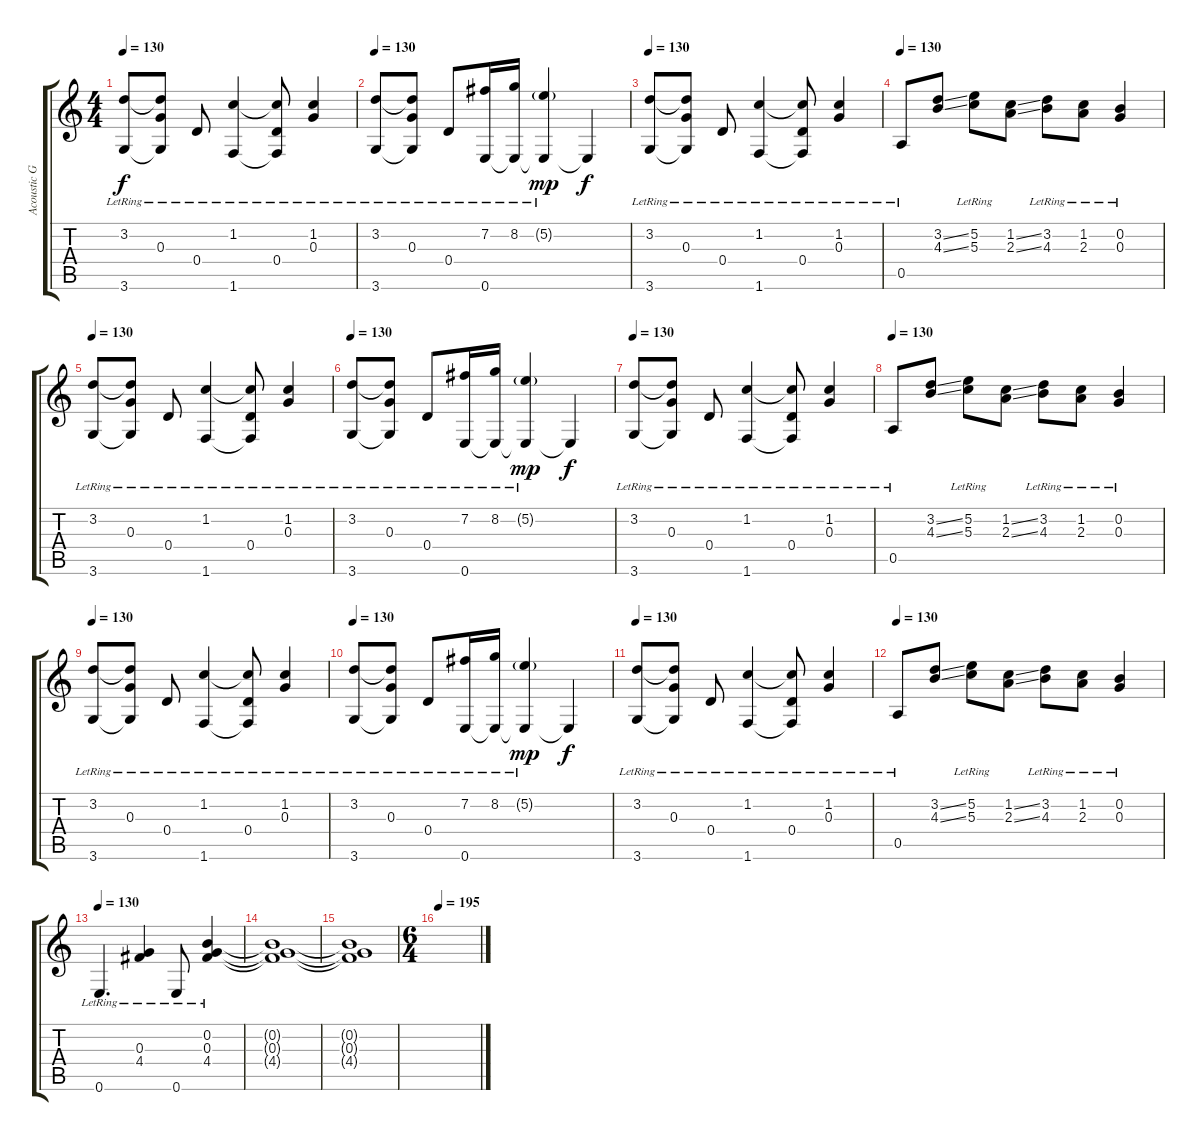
\track ("Acoustic Guitar" "Acoustic G") {instrument acousticguitarsteel}
\staff {score tabs}
\tuning (E4 B3 G3 D3 A2 E2) {hide}
\ts (4 4)
\tempo 130
\clef g2
\ks c
(3.2{lr} 3.6{lr}).8{dy f} (3.2{t} 0.3{lr} 3.6{t}).8 0.4{lr}.8 (1.2{lr} 1.6{lr}).4 (1.2{t} 0.4{lr} 1.6{t}).8 (1.2{lr} 0.3{lr}).4 |
\tempo 130
(3.2{lr} 3.6{lr}).8 (3.2{t} 0.3{lr} 3.6{t}).8 0.4{lr}.8 (7.2{lr} 0.6{lr}).16 (8.2{lr} 0.6{t}).16 (5.2{g lr} 0.6{t}).4{dy mp} 0.6{t}.4{dy f} |
\tempo 130
(3.2{lr} 3.6{lr}).8 (3.2{t} 0.3{lr} 3.6{t}).8 0.4{lr}.8 (1.2{lr} 1.6{lr}).4 (1.2{t} 0.4{lr} 1.6{t}).8 (1.2{lr} 0.3{lr}).4 |
\tempo 130
0.5{lr}.8 (3.2{ss} 4.3{ss}).8 (5.2{lr} 5.3{lr}).8 (1.2{ss} 2.3{ss}).8 (3.2{lr} 4.3{lr}).8 (1.2{lr} 2.3{lr}).8 (0.2{lr} 0.3{lr}).4 |
\tempo 130
(3.2{lr} 3.6{lr}).8 (3.2{t} 0.3{lr} 3.6{t}).8 0.4{lr}.8 (1.2{lr} 1.6{lr}).4 (1.2{t} 0.4{lr} 1.6{t}).8 (1.2{lr} 0.3{lr}).4 |
\tempo 130
(3.2{lr} 3.6{lr}).8 (3.2{t} 0.3{lr} 3.6{t}).8 0.4{lr}.8 (7.2{lr} 0.6{lr}).16 (8.2{lr} 0.6{t}).16 (5.2{g lr} 0.6{t}).4{dy mp} 0.6{t}.4{dy f} |
\tempo 130
(3.2{lr} 3.6{lr}).8 (3.2{t} 0.3{lr} 3.6{t}).8 0.4{lr}.8 (1.2{lr} 1.6{lr}).4 (1.2{t} 0.4{lr} 1.6{t}).8 (1.2{lr} 0.3{lr}).4 |
\tempo 130
0.5{lr}.8 (3.2{ss} 4.3{ss}).8 (5.2{lr} 5.3{lr}).8 (1.2{ss} 2.3{ss}).8 (3.2{lr} 4.3{lr}).8 (1.2{lr} 2.3{lr}).8 (0.2{lr} 0.3{lr}).4 |
\tempo 130
(3.2{lr} 3.6{lr}).8 (3.2{t} 0.3{lr} 3.6{t}).8 0.4{lr}.8 (1.2{lr} 1.6{lr}).4 (1.2{t} 0.4{lr} 1.6{t}).8 (1.2{lr} 0.3{lr}).4 |
\tempo 130
(3.2{lr} 3.6{lr}).8 (3.2{t} 0.3{lr} 3.6{t}).8 0.4{lr}.8 (7.2{lr} 0.6{lr}).16 (8.2{lr} 0.6{t}).16 (5.2{g lr} 0.6{t}).4{dy mp} 0.6{t}.4{dy f} |
\tempo 130
(3.2{lr} 3.6{lr}).8 (3.2{t} 0.3{lr} 3.6{t}).8 0.4{lr}.8 (1.2{lr} 1.6{lr}).4 (1.2{t} 0.4{lr} 1.6{t}).8 (1.2{lr} 0.3{lr}).4 |
\tempo 130
0.5{lr}.8 (3.2{ss} 4.3{ss}).8 (5.2{lr} 5.3{lr}).8 (1.2{ss} 2.3{ss}).8 (3.2{lr} 4.3{lr}).8 (1.2{lr} 2.3{lr}).8 (0.2{lr} 0.3{lr}).4 |
\tempo 130
0.6{lr}.4{d} (0.3{lr} 4.4{lr}).4 0.6{lr}.8 (0.2{lr} 0.3{lr} 4.4{lr}).4 |
(0.2{t} 0.3{t} 4.4{t}).1 |
(0.2{t} 0.3{t} 4.4{t}).1 |
\ts (6 4)
\tempo 195
